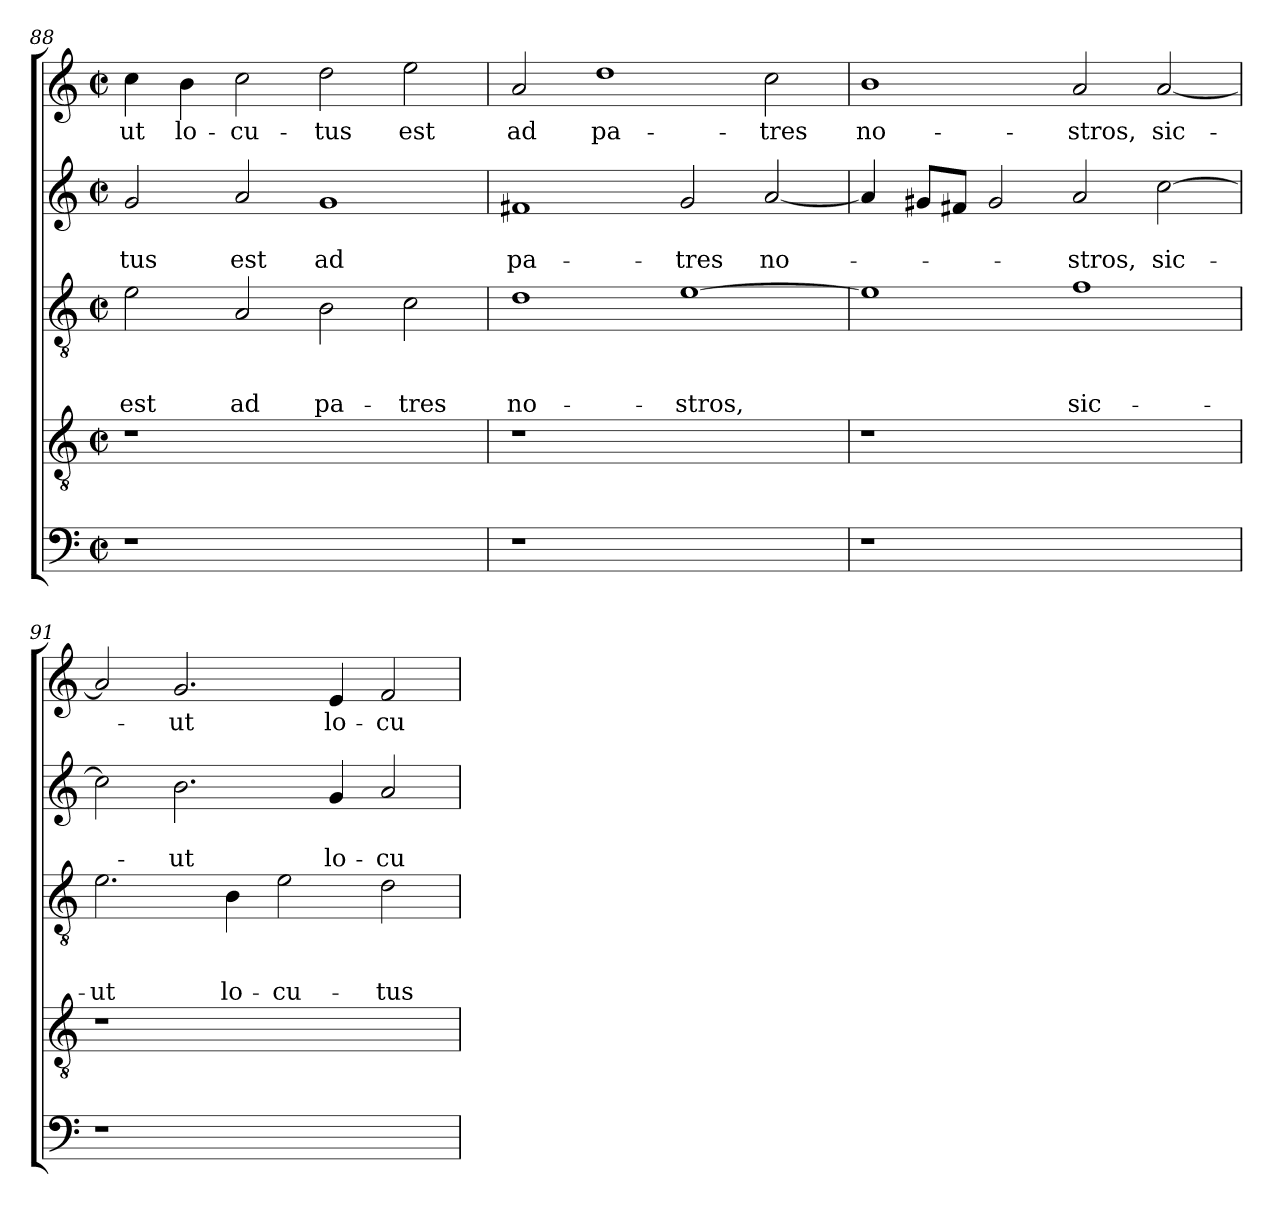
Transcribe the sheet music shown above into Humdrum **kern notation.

**kern	**kern	**kern	**text	**text	**text	**kern	**text	**text	**kern	**text
*part5	*part4	*part3	*part3	*part3	*part3	*part2	*part2	*part2	*part1	*part1
*staff5	*staff4	*staff3	*staff3	*staff3	*staff3	*staff2	*staff2	*staff2	*staff1	*staff1
*clefF4	*clefGv2	*clefGv2	*	*	*	*clefG2	*	*	*clefG2	*
*k[]	*k[]	*k[]	*	*	*	*k[]	*	*	*k[]	*
*C:	*C:	*C:	*	*	*	*C:	*	*	*C:	*
*M2/2	*M2/2	*M2/2	*	*	*	*M2/2	*	*	*M2/2	*
*met(c|)	*met(c|)	*met(c|)	*	*	*	*met(c|)	*	*	*met(c|)	*
=88	=88	=88	=88	=88	=88	=88	=88	=88	=88	=88
1r	1r	2e\	.	.	est	2g/	.	-tus	4cc\	-ut
.	.	.	.	.	.	.	.	.	4b\	lo-
.	.	2A/	.	.	ad	2a/	.	est	2cc\	-cu-
1ryy	1ryy	2B\	.	.	pa-	1g	.	ad	2dd\	-tus
.	.	2c\	.	.	-tres	.	.	.	2ee\	est
=89	=89	=89	=89	=89	=89	=89	=89	=89	=89	=89
1r	1r	1d	.	.	no-	1f#X	.	pa-	2a/	ad
.	.	.	.	.	.	.	.	.	1dd	pa-
1ryy	1ryy	[1e	.	.	-stros,	2g/	.	-tres	.	.
.	.	.	.	.	.	[2a/	.	no-	2cc\	-tres
=90	=90	=90	=90	=90	=90	=90	=90	=90	=90	=90
1r	1r	1e]	.	.	.	4a/]	.	.	1b	no-
.	.	.	.	.	.	8g#/L	.	.	.	.
.	.	.	.	.	.	8f#/J	.	.	.	.
.	.	.	.	.	.	2g#/	.	.	.	.
1ryy	1ryy	1f	.	.	sic-	2a/	.	-stros,	2a/	-stros,
.	.	.	.	.	.	[2cc\	.	sic-	[2a/	sic-
!!LO:PB:g=z
=91	=91	=91	=91	=91	=91	=91	=91	=91	=91	=91
1r	1r	2.e\	.	.	-ut	2cc\]	.	.	2a/]	.
.	.	.	.	.	.	2.b\	.	-ut	2.g/	-ut
.	.	4B\	.	.	lo-	.	.	.	.	.
1ryy	1ryy	2e\	.	.	-cu-	.	.	.	.	.
.	.	.	.	.	.	4g/	.	lo-	4e/	lo-
.	.	2d\	.	.	-tus	2a/	.	-cu-	2f/	-cu-
=	=	=	=	=	=	=	=	=	=	=
*-	*-	*-	*-	*-	*-	*-	*-	*-	*-	*-
